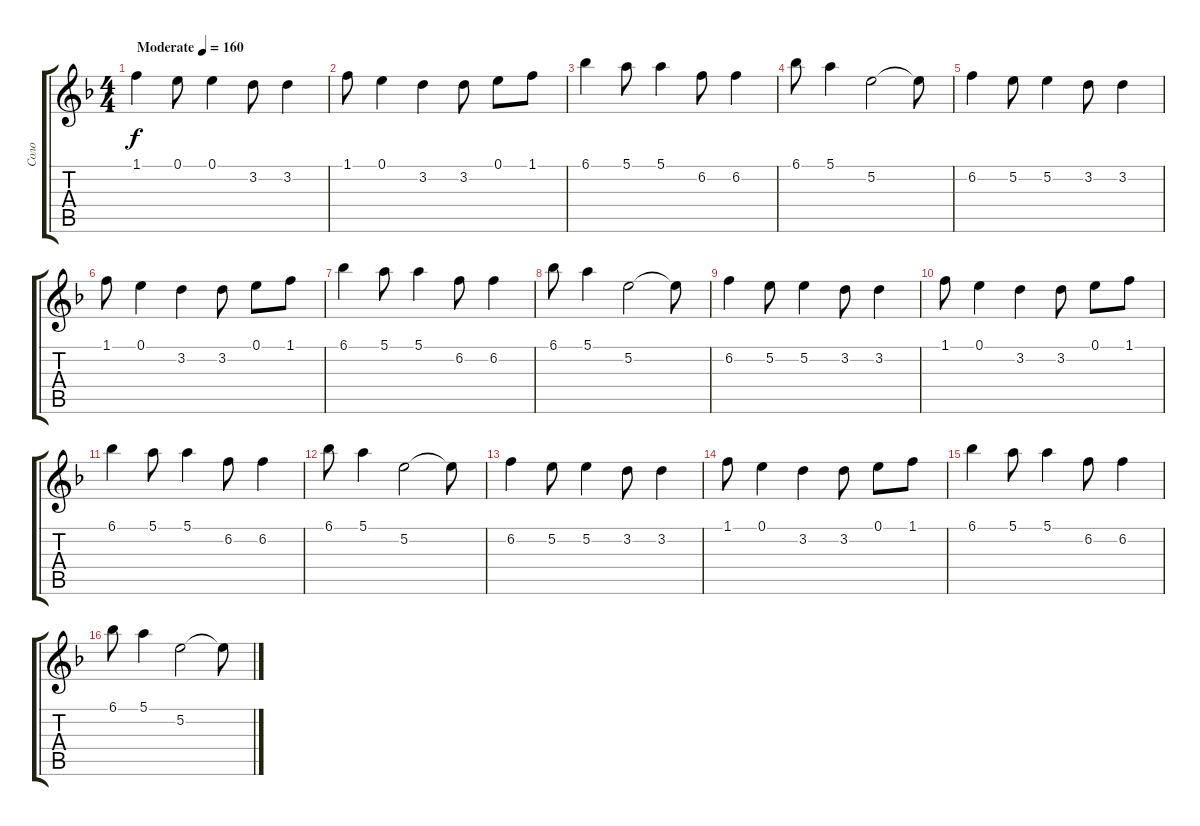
\track ("Соло" "Соло") {instrument distortionguitar}
\staff {score tabs}
\tuning (E4 B3 G3 D3 A2 E2) {hide}
\ts (4 4)
\tempo (160 "Moderate")
\clef g2
\ks dminor
1.1.4{dy f instrument distortionguitar} 0.1.8 0.1.4 3.2.8 3.2.4 |
1.1.8 0.1.4 3.2.4 3.2.8 0.1.8 1.1.8 |
6.1.4 5.1.8 5.1.4 6.2.8 6.2.4 |
6.1.8 5.1.4 5.2.2 5.2{t}.8 |
6.2.4 5.2.8 5.2.4 3.2.8 3.2.4 |
1.1.8 0.1.4 3.2.4 3.2.8 0.1.8 1.1.8 |
6.1.4 5.1.8 5.1.4 6.2.8 6.2.4 |
6.1.8 5.1.4 5.2.2 5.2{t}.8 |
6.2.4 5.2.8 5.2.4 3.2.8 3.2.4 |
1.1.8 0.1.4 3.2.4 3.2.8 0.1.8 1.1.8 |
6.1.4 5.1.8 5.1.4 6.2.8 6.2.4 |
6.1.8 5.1.4 5.2.2 5.2{t}.8 |
6.2.4 5.2.8 5.2.4 3.2.8 3.2.4 |
1.1.8 0.1.4 3.2.4 3.2.8 0.1.8 1.1.8 |
6.1.4 5.1.8 5.1.4 6.2.8 6.2.4 |
6.1.8 5.1.4 5.2.2 5.2{t}.8
